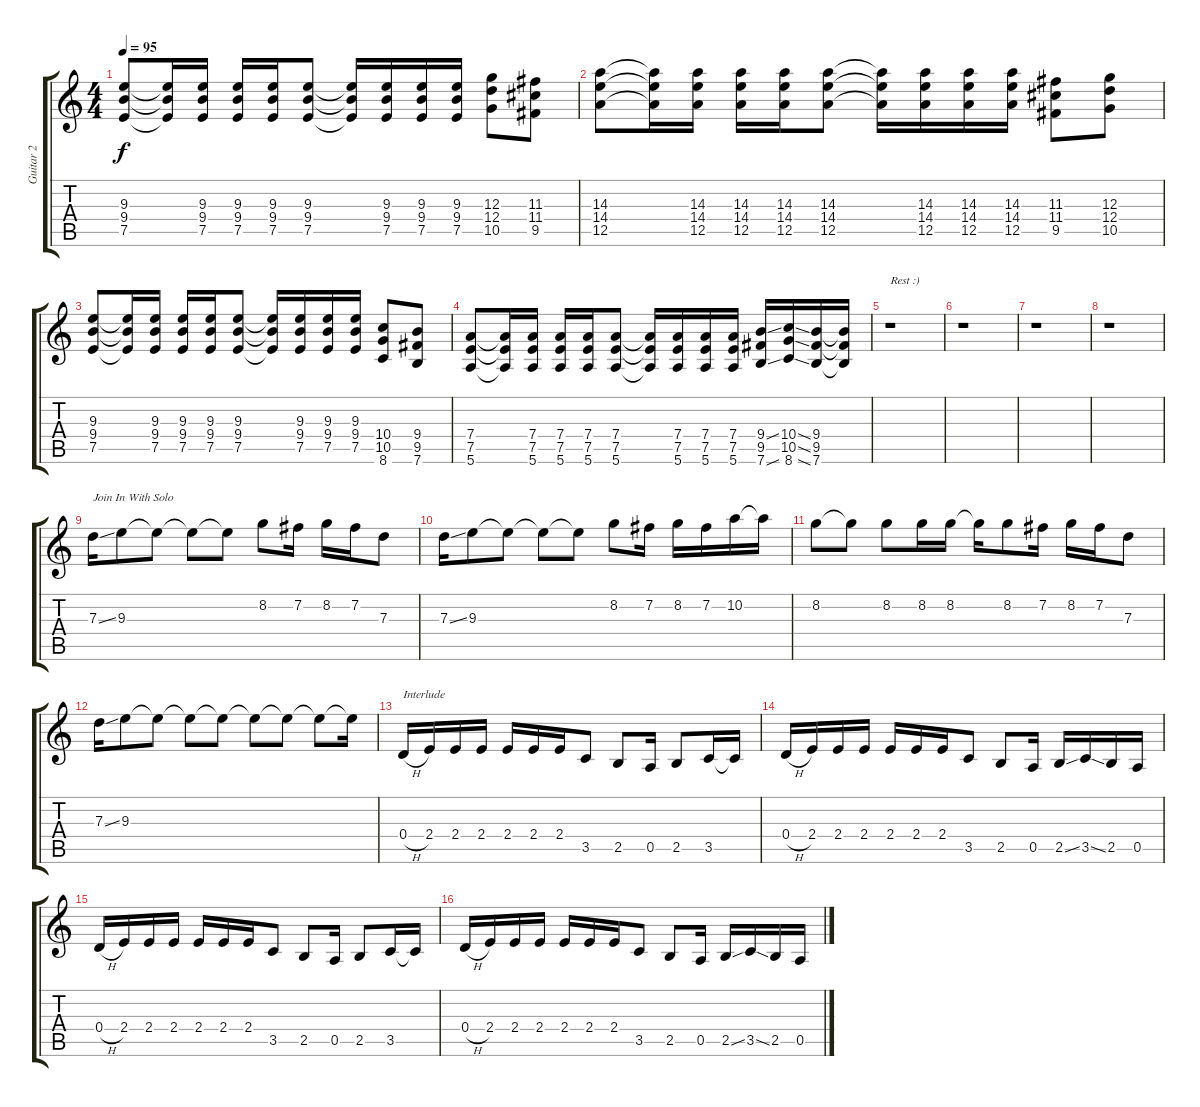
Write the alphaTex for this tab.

\track ("Guitar 2" "Guitar 2") {instrument acousticguitarsteel}
\staff {score tabs}
\tuning (E4 B3 G3 D3 A2 E2) {hide}
\ts (4 4)
\tempo 95
\clef g2
\ks c
(9.3 9.4 7.5).8{dy f} (9.3{t} 9.4{t} 7.5{t}).16 (9.3 9.4 7.5).16 (9.3 9.4 7.5).16 (9.3 9.4 7.5).16 (9.3 9.4 7.5).8 (9.3{t} 9.4{t} 7.5{t}).16 (9.3 9.4 7.5).16 (9.3 9.4 7.5).16 (9.3 9.4 7.5).16 (12.3 12.4 10.5).8 (11.3 11.4 9.5).8 |
(14.3 14.4 12.5).8 (14.3{t} 14.4{t} 12.5{t}).16 (14.3 14.4 12.5).16 (14.3 14.4 12.5).16 (14.3 14.4 12.5).16 (14.3 14.4 12.5).8 (14.3{t} 14.4{t} 12.5{t}).16 (14.3 14.4 12.5).16 (14.3 14.4 12.5).16 (14.3 14.4 12.5).16 (11.3 11.4 9.5).8 (12.3 12.4 10.5).8 |
(9.3 9.4 7.5).8 (9.3{t} 9.4{t} 7.5{t}).16 (9.3 9.4 7.5).16 (9.3 9.4 7.5).16 (9.3 9.4 7.5).16 (9.3 9.4 7.5).8 (9.3{t} 9.4{t} 7.5{t}).16 (9.3 9.4 7.5).16 (9.3 9.4 7.5).16 (9.3 9.4 7.5).16 (10.4 10.5 8.6).8 (9.4 9.5 7.6).8 |
(7.4 7.5 5.6).8 (7.4{t} 7.5{t} 5.6{t}).16 (7.4 7.5 5.6).16 (7.4 7.5 5.6).16 (7.4 7.5 5.6).16 (7.4 7.5 5.6).8 (7.4{t} 7.5{t} 5.6{t}).16 (7.4 7.5 5.6).16 (7.4 7.5 5.6).16 (7.4 7.5 5.6).16 (9.4{ss} 9.5 7.6{ss}).16 (10.4{ss} 10.5{ss} 8.6{ss}).16 (9.4 9.5 7.6).16 (9.4{t} 9.5{t} 7.6{t}).16 |
r.1{txt "Rest :)"} |
r.1 |
r.1 |
r.1 |
7.3{ss}.16{txt "Join In With Solo" instrument overdrivenguitar} 9.3.8 9.3{t}.8 9.3{t}.8 9.3{t}.8 8.2.8 7.2.16 8.2.16 7.2.16 7.3.8 |
7.3{ss}.16 9.3.8 9.3{t}.8 9.3{t}.8 9.3{t}.8 8.2.8 7.2.16 8.2.16 7.2.16 10.2.16 10.2{t}.16 |
8.2.8 8.2{t}.8 8.2.8 8.2.16 8.2.16 8.2{t}.16 8.2.8 7.2.16 8.2.16 7.2.16 7.3.8 |
7.3{ss}.16 9.3.8 9.3{t}.8 9.3{t}.8 9.3{t}.8 9.3{t}.8 9.3{t}.8 9.3{t}.8 9.3{t}.16 |
0.4{h}.16{txt "Interlude"} 2.4.16 2.4.16 2.4.16 2.4.16 2.4.16 2.4.16 3.5.8 2.5.8 0.5.16 2.5.8 3.5.16 3.5{t}.16 |
0.4{h}.16 2.4.16 2.4.16 2.4.16 2.4.16 2.4.16 2.4.16 3.5.8 2.5.8 0.5.16 2.5{ss}.16 3.5{ss}.16 2.5.16 0.5.16 |
0.4{h}.16 2.4.16 2.4.16 2.4.16 2.4.16 2.4.16 2.4.16 3.5.8 2.5.8 0.5.16 2.5.8 3.5.16 3.5{t}.16 |
0.4{h}.16 2.4.16 2.4.16 2.4.16 2.4.16 2.4.16 2.4.16 3.5.8 2.5.8 0.5.16 2.5{ss}.16 3.5{ss}.16 2.5.16 0.5.16
